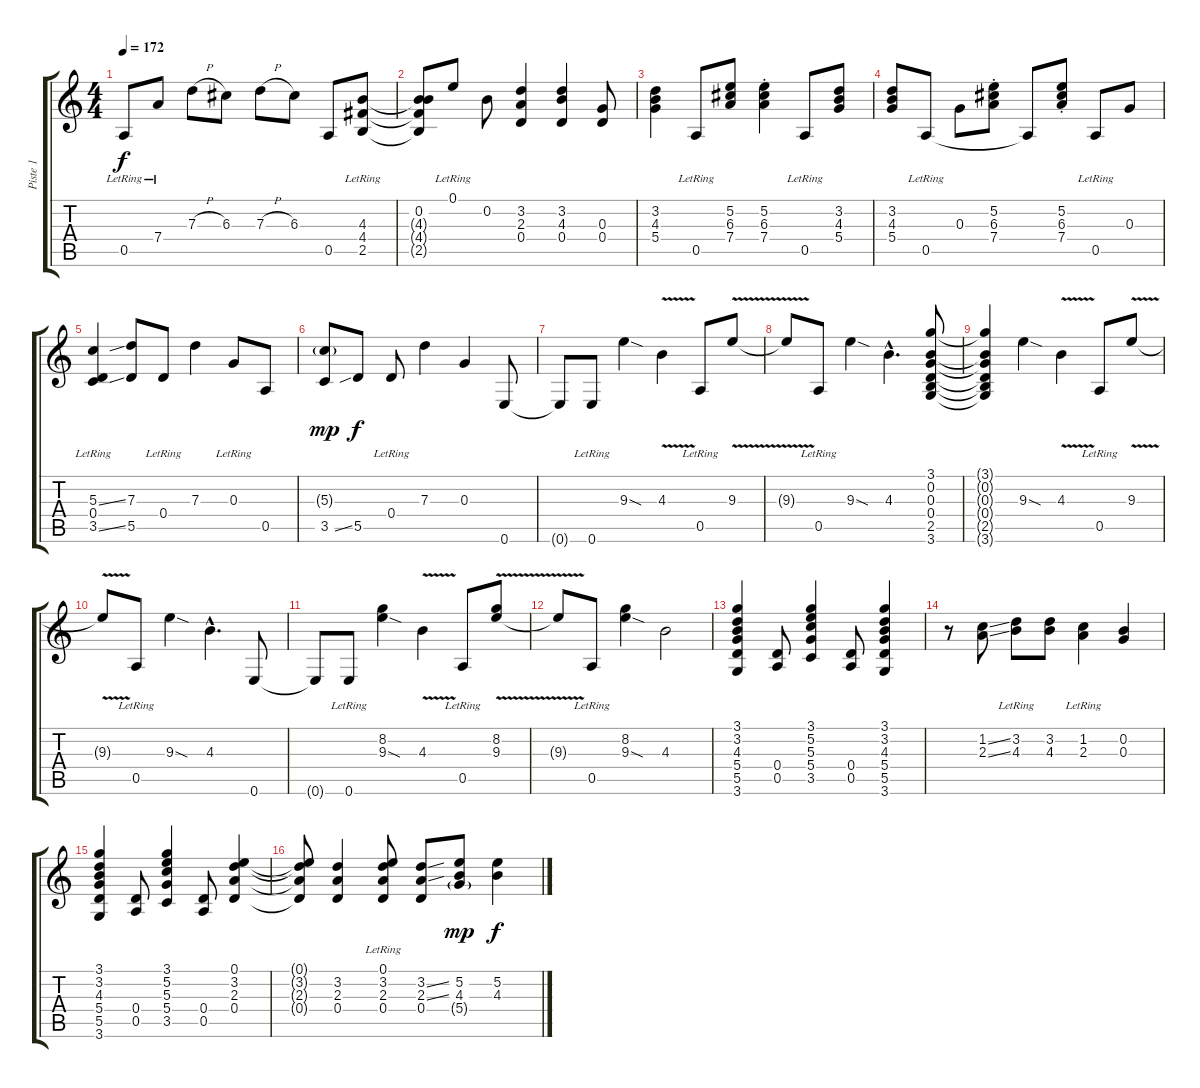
\track ("Piste 1" "Piste 1") {instrument electricguitarclean}
\staff {score tabs}
\tuning (E4 B3 G3 D3 A2 E2) {hide}
\ts (4 4)
\tempo 172
\clef g2
\ks c
0.5{lr}.8{dy f} 7.4{lr}.8 7.3{h}.8 6.3.8 7.3{h}.8 6.3.8 0.5.8 (4.3{lr} 4.4{lr} 2.5{lr}).8 |
(0.2{t} 4.3{t} 4.4{t} 2.5{t}).8 0.1{lr}.8 0.2.8 (3.2 2.3 0.4).4 (3.2 4.3 0.4).4 (0.3 0.4).8 |
(3.2 4.3 5.4).4 0.5{lr}.8 (5.2 6.3 7.4).8 (5.2{st} 6.3 7.4).4 0.5{lr}.8 (3.2 4.3 5.4).8 |
(3.2 4.3 5.4).8 0.5{lr}.8 0.3.8 (5.2{st} 6.3 7.4).8 0.5{t}.8 (5.2{st} 6.3 7.4).8 0.5{lr}.8 0.3.8 |
(5.3{ss} 0.4{lr} 3.5{ss}).4 (7.3 5.5).8 0.4{lr}.8 7.3.4 0.3{lr}.8 0.5.8 |
(5.3{g} 3.5{ss}).8{dy mp} 5.5.8{dy f} 0.4{lr}.8 7.3.4 0.3.4 0.6.8 |
0.6{t}.8 0.6{lr}.8 9.3{sod}.4 4.3{v}.4 0.5{lr}.8 9.3{v}.8 |
9.3{t}.8 0.5{lr}.8 9.3{sod}.4 4.3{hac}.4{d} (3.1 0.2 0.3 0.4 2.5 3.6).8 |
(3.1{t} 0.2{t} 0.3{t} 0.4{t} 2.5{t} 3.6{t}).4 9.3{sod}.4 4.3{v}.4 0.5{lr}.8 9.3{v}.8 |
9.3{t}.8 0.5{lr}.8 9.3{sod}.4 4.3{hac}.4{d} 0.6.8 |
0.6{t}.8 0.6{lr}.8 (8.2 9.3{sod}).4 4.3{v}.4 0.5{lr}.8 (8.2 9.3{v}).8 |
9.3{t}.8 0.5{lr}.8 (8.2 9.3{sod}).4 4.3.2 |
(3.1 3.2 4.3 5.4 5.5 3.6).4 (0.4 0.5).8 (3.1 5.2 5.3 5.4 3.5).4 (0.4 0.5).8 (3.1 3.2 4.3 5.4 5.5 3.6).4 |
r.8 (1.2{ss} 2.3{ss}).8 (3.2 4.3{lr}).8 (3.2 4.3).8 (1.2{lr} 2.3).4 (0.2 0.3).4 |
(3.1 3.2 4.3 5.4 5.5 3.6).4 (0.4 0.5).8 (3.1 5.2 5.3 5.4 3.5).4 (0.4 0.5).8 (0.1 3.2 2.3 0.4).4 |
(0.1{t} 3.2{t} 2.3{t} 0.4{t}).8 (3.2 2.3 0.4).4 (0.1{lr} 3.2 2.3 0.4).8 (3.2{ss} 2.3{ss} 0.4).8 (5.2 4.3 5.4{g}).8{dy mp} (5.2 4.3).4{dy f}
